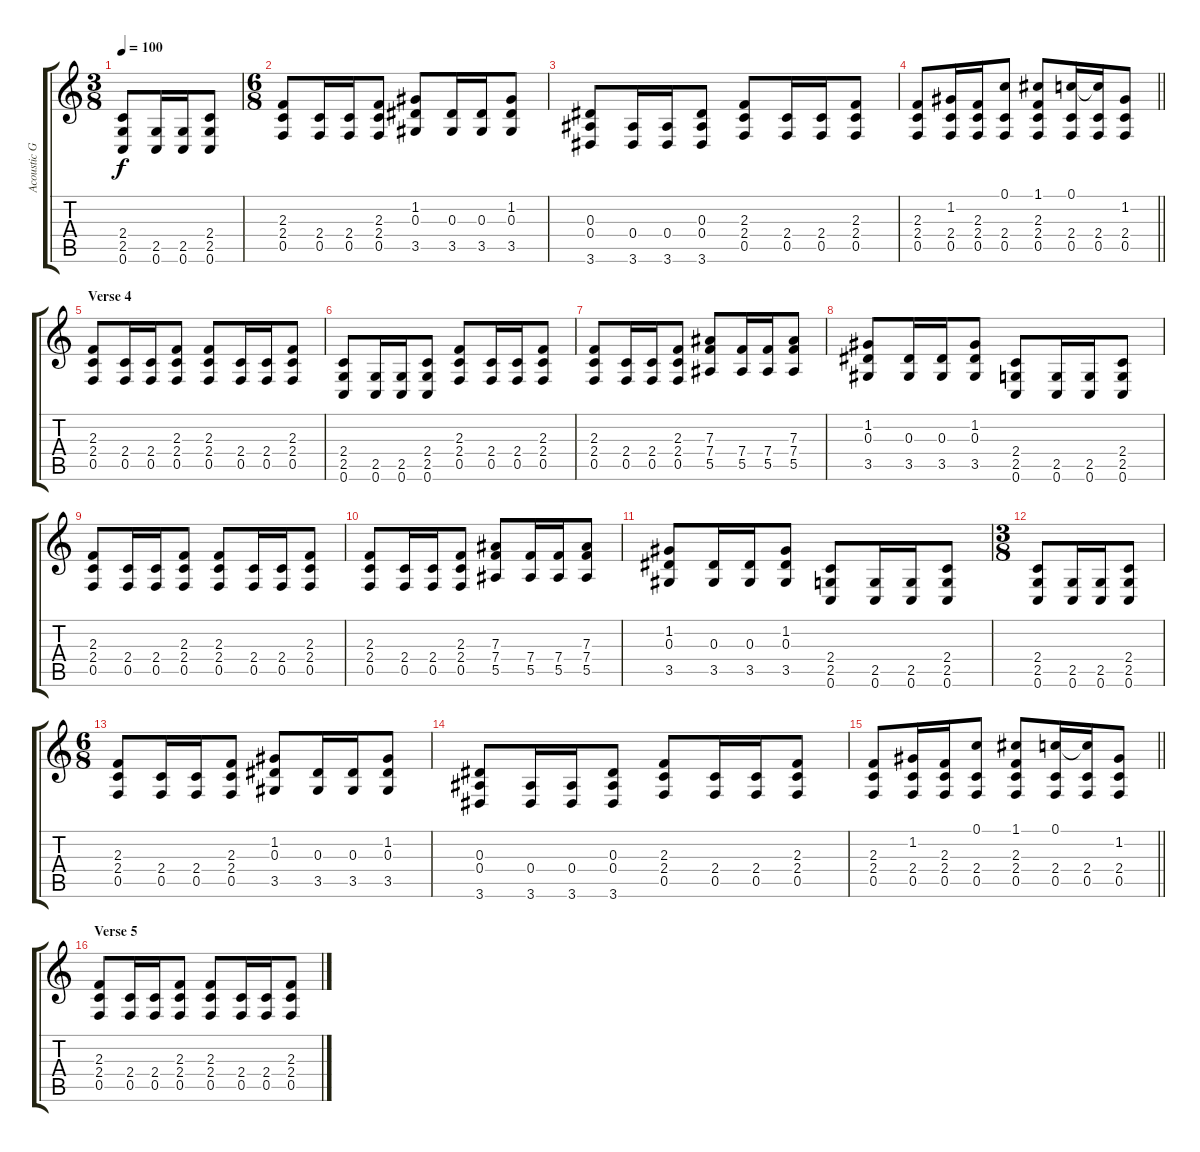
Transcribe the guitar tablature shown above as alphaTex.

\track ("Acoustic Guitar" "Acoustic G") {instrument acousticguitarsteel}
\staff {score tabs}
\tuning (C4 G3 Eb3 Bb2 F2 C2) {hide}
\ts (3 8)
\tempo 100
\clef g2
\ks c
(2.4 2.5 0.6).8{dy f} (2.5 0.6).16 (2.5 0.6).16 (2.4 2.5 0.6).8 |
\ts (6 8)
(2.3 2.4 0.5).8 (2.4 0.5).16 (2.4 0.5).16 (2.3 2.4 0.5).8 (1.2 0.3 3.5).8 (0.3 3.5).16 (0.3 3.5).16 (1.2 0.3 3.5).8 |
(0.3 0.4 3.6).8 (0.4 3.6).16 (0.4 3.6).16 (0.3 0.4 3.6).8 (2.3 2.4 0.5).8 (2.4 0.5).16 (2.4 0.5).16 (2.3 2.4 0.5).8 |
\barLineRight lightlight
(2.3 2.4 0.5).8 (1.2 2.4 0.5).16 (2.3 2.4 0.5).16 (0.1 2.4 0.5).8 (1.1 2.3 2.4 0.5).8 (0.1 2.4 0.5).16 (0.1{t} 2.4 0.5).16 (1.2 2.4 0.5).8 |
\section ("" "Verse 4")
(2.3 2.4 0.5).8 (2.4 0.5).16 (2.4 0.5).16 (2.3 2.4 0.5).8 (2.3 2.4 0.5).8 (2.4 0.5).16 (2.4 0.5).16 (2.3 2.4 0.5).8 |
(2.4 2.5 0.6).8 (2.5 0.6).16 (2.5 0.6).16 (2.4 2.5 0.6).8 (2.3 2.4 0.5).8 (2.4 0.5).16 (2.4 0.5).16 (2.3 2.4 0.5).8 |
(2.3 2.4 0.5).8 (2.4 0.5).16 (2.4 0.5).16 (2.3 2.4 0.5).8 (7.3 7.4 5.5).8 (7.4 5.5).16 (7.4 5.5).16 (7.3 7.4 5.5).8 |
(1.2 0.3 3.5).8 (0.3 3.5).16 (0.3 3.5).16 (1.2 0.3 3.5).8 (2.4 2.5 0.6).8 (2.5 0.6).16 (2.5 0.6).16 (2.4 2.5 0.6).8 |
(2.3 2.4 0.5).8 (2.4 0.5).16 (2.4 0.5).16 (2.3 2.4 0.5).8 (2.3 2.4 0.5).8 (2.4 0.5).16 (2.4 0.5).16 (2.3 2.4 0.5).8 |
(2.3 2.4 0.5).8 (2.4 0.5).16 (2.4 0.5).16 (2.3 2.4 0.5).8 (7.3 7.4 5.5).8 (7.4 5.5).16 (7.4 5.5).16 (7.3 7.4 5.5).8 |
(1.2 0.3 3.5).8 (0.3 3.5).16 (0.3 3.5).16 (1.2 0.3 3.5).8 (2.4 2.5 0.6).8 (2.5 0.6).16 (2.5 0.6).16 (2.4 2.5 0.6).8 |
\ts (3 8)
(2.4 2.5 0.6).8 (2.5 0.6).16 (2.5 0.6).16 (2.4 2.5 0.6).8 |
\ts (6 8)
(2.3 2.4 0.5).8 (2.4 0.5).16 (2.4 0.5).16 (2.3 2.4 0.5).8 (1.2 0.3 3.5).8 (0.3 3.5).16 (0.3 3.5).16 (1.2 0.3 3.5).8 |
(0.3 0.4 3.6).8 (0.4 3.6).16 (0.4 3.6).16 (0.3 0.4 3.6).8 (2.3 2.4 0.5).8 (2.4 0.5).16 (2.4 0.5).16 (2.3 2.4 0.5).8 |
\barLineRight lightlight
(2.3 2.4 0.5).8 (1.2 2.4 0.5).16 (2.3 2.4 0.5).16 (0.1 2.4 0.5).8 (1.1 2.3 2.4 0.5).8 (0.1 2.4 0.5).16 (0.1{t} 2.4 0.5).16 (1.2 2.4 0.5).8 |
\section ("" "Verse 5")
(2.3 2.4 0.5).8 (2.4 0.5).16 (2.4 0.5).16 (2.3 2.4 0.5).8 (2.3 2.4 0.5).8 (2.4 0.5).16 (2.4 0.5).16 (2.3 2.4 0.5).8
